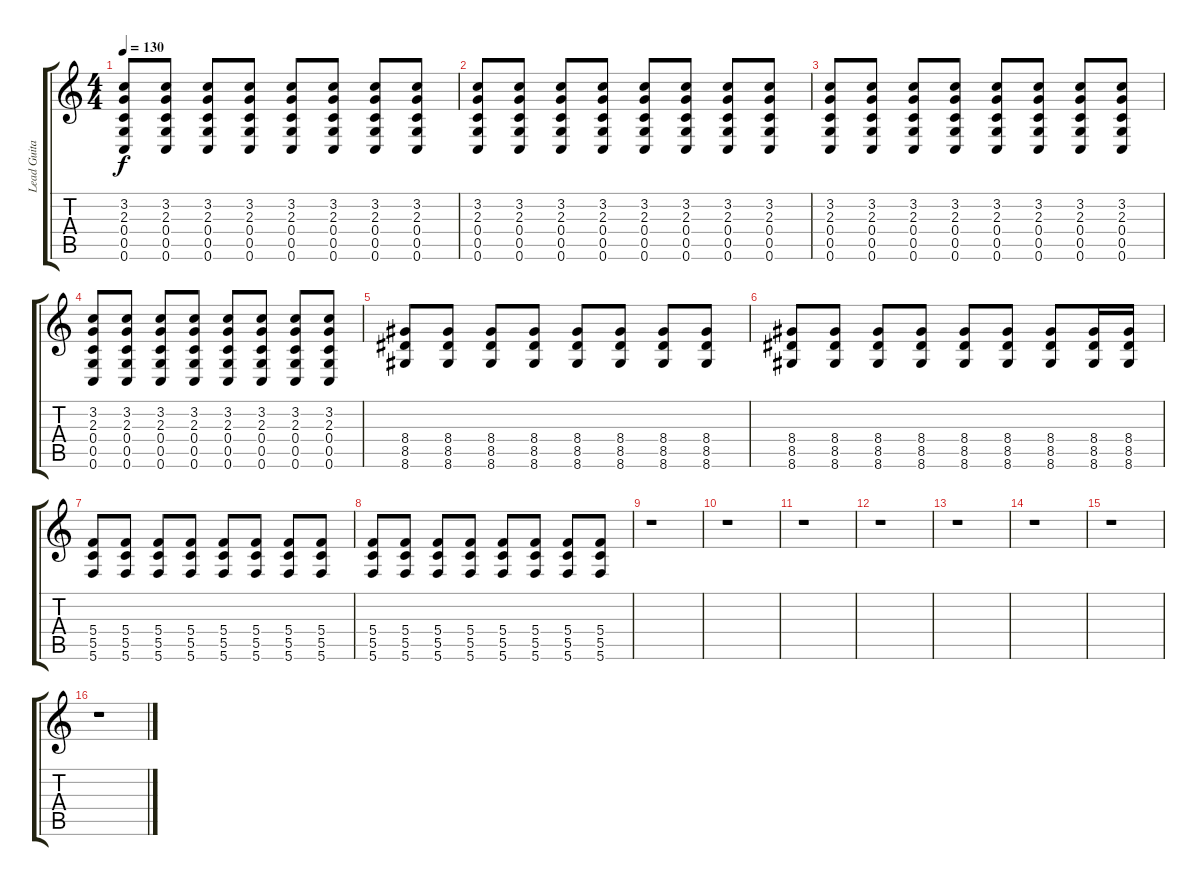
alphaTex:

\track ("Lead Guitar (Right)" "Lead Guita") {instrument distortionguitar}
\staff {score tabs}
\tuning (D4 A3 F3 C3 G2 C2) {hide}
\ts (4 4)
\tempo 130
\clef g2
\ks c
(3.2 2.3 0.4 0.5 0.6).8{dy f} (3.2 2.3 0.4 0.5 0.6).8 (3.2 2.3 0.4 0.5 0.6).8 (3.2 2.3 0.4 0.5 0.6).8 (3.2 2.3 0.4 0.5 0.6).8 (3.2 2.3 0.4 0.5 0.6).8 (3.2 2.3 0.4 0.5 0.6).8 (3.2 2.3 0.4 0.5 0.6).8 |
(3.2 2.3 0.4 0.5 0.6).8 (3.2 2.3 0.4 0.5 0.6).8 (3.2 2.3 0.4 0.5 0.6).8 (3.2 2.3 0.4 0.5 0.6).8 (3.2 2.3 0.4 0.5 0.6).8 (3.2 2.3 0.4 0.5 0.6).8 (3.2 2.3 0.4 0.5 0.6).8 (3.2 2.3 0.4 0.5 0.6).8 |
(3.2 2.3 0.4 0.5 0.6).8 (3.2 2.3 0.4 0.5 0.6).8 (3.2 2.3 0.4 0.5 0.6).8 (3.2 2.3 0.4 0.5 0.6).8 (3.2 2.3 0.4 0.5 0.6).8 (3.2 2.3 0.4 0.5 0.6).8 (3.2 2.3 0.4 0.5 0.6).8 (3.2 2.3 0.4 0.5 0.6).8 |
(3.2 2.3 0.4 0.5 0.6).8 (3.2 2.3 0.4 0.5 0.6).8 (3.2 2.3 0.4 0.5 0.6).8 (3.2 2.3 0.4 0.5 0.6).8 (3.2 2.3 0.4 0.5 0.6).8 (3.2 2.3 0.4 0.5 0.6).8 (3.2 2.3 0.4 0.5 0.6).8 (3.2 2.3 0.4 0.5 0.6).8 |
(8.4 8.5 8.6).8 (8.4 8.5 8.6).8 (8.4 8.5 8.6).8 (8.4 8.5 8.6).8 (8.4 8.5 8.6).8 (8.4 8.5 8.6).8 (8.4 8.5 8.6).8 (8.4 8.5 8.6).8 |
(8.4 8.5 8.6).8 (8.4 8.5 8.6).8 (8.4 8.5 8.6).8 (8.4 8.5 8.6).8 (8.4 8.5 8.6).8 (8.4 8.5 8.6).8 (8.4 8.5 8.6).8 (8.4 8.5 8.6).16 (8.4 8.5 8.6).16 |
(5.4 5.5 5.6).8 (5.4 5.5 5.6).8 (5.4 5.5 5.6).8 (5.4 5.5 5.6).8 (5.4 5.5 5.6).8 (5.4 5.5 5.6).8 (5.4 5.5 5.6).8 (5.4 5.5 5.6).8 |
(5.4 5.5 5.6).8 (5.4 5.5 5.6).8 (5.4 5.5 5.6).8 (5.4 5.5 5.6).8 (5.4 5.5 5.6).8 (5.4 5.5 5.6).8 (5.4 5.5 5.6).8 (5.4 5.5 5.6).8 |
r.1 |
r.1 |
r.1 |
r.1 |
r.1 |
r.1 |
r.1 |
r.1
